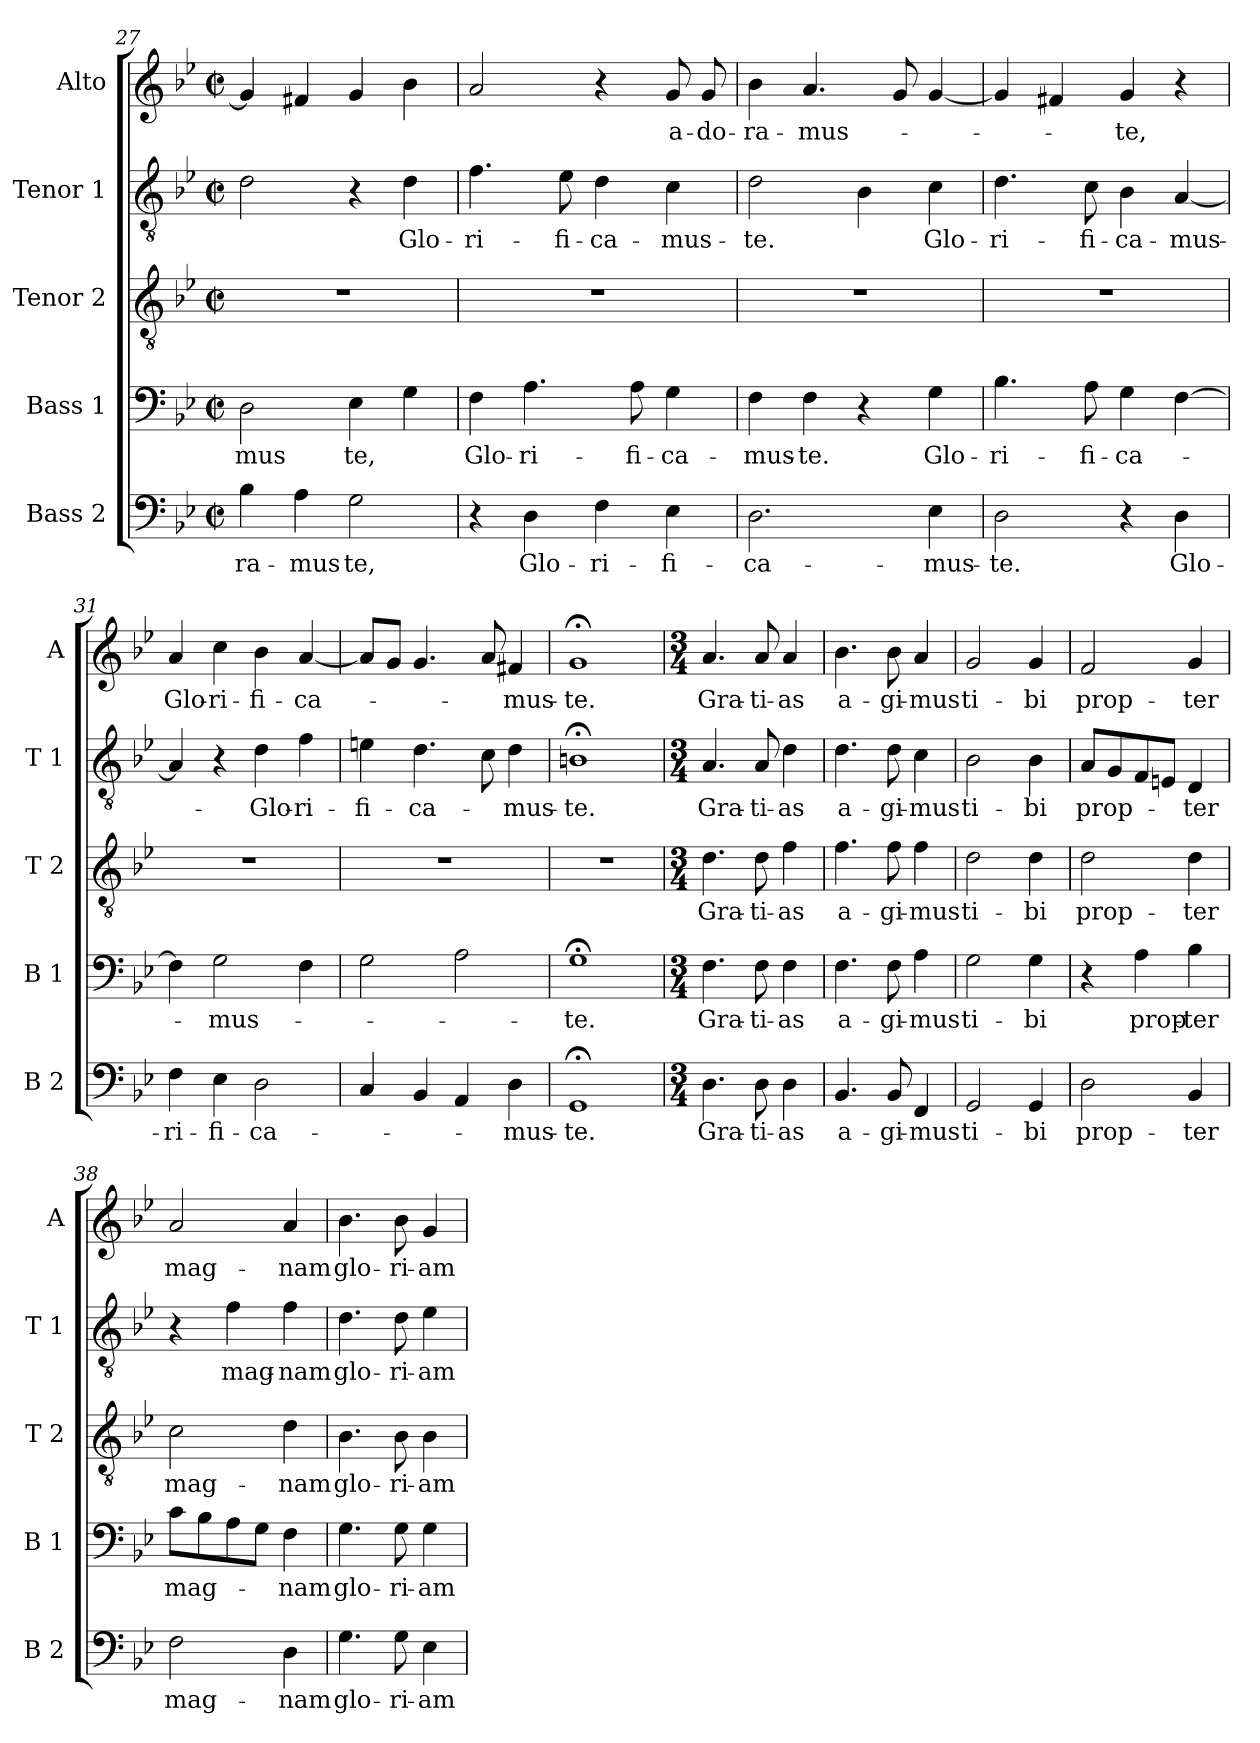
**kern	**text	**kern	**text	**kern	**text	**kern	**text	**kern	**text
*part5	*part5	*part4	*part4	*part3	*part3	*part2	*part2	*part1	*part1
*staff5	*staff5	*staff4	*staff4	*staff3	*staff3	*staff2	*staff2	*staff1	*staff1
*I"Bass 2	*	*I"Bass 1	*	*I"Tenor 2	*	*I"Tenor 1	*	*I"Alto	*
*I'B 2	*	*I'B 1	*	*I'T 2	*	*I'T 1	*	*I'A	*
*clefF4	*	*clefF4	*	*clefGv2	*	*clefGv2	*	*clefG2	*
*k[b-e-]	*	*k[b-e-]	*	*k[b-e-]	*	*k[b-e-]	*	*k[b-e-]	*
*B-:	*	*B-:	*	*B-:	*	*B-:	*	*B-:	*
*M2/2	*	*M2/2	*	*M2/2	*	*M2/2	*	*M2/2	*
*met(c|)	*	*met(c|)	*	*met(c|)	*	*met(c|)	*	*met(c|)	*
=27	=27	=27	=27	=27	=27	=27	=27	=27	=27
!	!LO:LY:b	!	!LO:LY:b	!	!	!	!	!	!
4B-\	-ra-	2D\	-mus	1r	.	2d\	.	4g/]	.
!	!LO:LY:b	!	!	!	!	!	!	!	!
4A\	-mus	.	.	.	.	.	.	4f#X/	.
!	!LO:LY:b	!	!LO:LY:b	!	!	!	!	!	!
2G\	te,	4E-\	te,	.	.	4r	.	4g/	.
!	!	!	!	!	!	!	!LO:LY:b	!	!
.	.	4G\	.	.	.	4d\	Glo-	4b-\	.
=28	=28	=28	=28	=28	=28	=28	=28	=28	=28
!	!	!	!LO:LY:b	!	!	!	!LO:LY:b	!	!
4r	.	4F\	Glo-	1r	.	4.f\	-ri-	2a/	.
!	!LO:LY:b	!	!LO:LY:b	!	!	!	!	!	!
4D\	Glo-	4.A\	-ri-	.	.	.	.	.	.
!	!	!	!	!	!	!	!LO:LY:b	!	!
.	.	.	.	.	.	8e-\	-fi-	.	.
!	!LO:LY:b	!	!	!	!	!	!LO:LY:b	!	!
4F\	-ri-	.	.	.	.	4d\	-ca-	4r	.
!	!	!	!LO:LY:b	!	!	!	!	!	!
.	.	8A\	-fi-	.	.	.	.	.	.
!	!LO:LY:b	!	!LO:LY:b	!	!	!	!LO:LY:b	!	!LO:LY:b
4E-\	-fi-	4G\	-ca-	.	.	4c\	-mus-	8g/	a-
!	!	!	!	!	!	!	!	!	!LO:LY:b
.	.	.	.	.	.	.	.	8g/	-do-
=29	=29	=29	=29	=29	=29	=29	=29	=29	=29
!	!LO:LY:b	!	!LO:LY:b	!	!	!	!LO:LY:b	!	!LO:LY:b
2.D\	-ca-	4F\	-mus-	1r	.	2d\	-te.	4b-\	-ra-
!	!	!	!LO:LY:b	!	!	!	!	!	!LO:LY:b
.	.	4F\	-te.	.	.	.	.	4.a/	-mus-
.	.	4r	.	.	.	4B-\	.	.	.
.	.	.	.	.	.	.	.	8g/	.
!	!LO:LY:b	!	!LO:LY:b	!	!	!	!LO:LY:b	!	!
4E-\	-mus-	4G\	Glo-	.	.	4c\	Glo-	[4g/	.
=30	=30	=30	=30	=30	=30	=30	=30	=30	=30
!	!LO:LY:b	!	!LO:LY:b	!	!	!	!LO:LY:b	!	!
2D\	-te.	4.B-\	-ri-	1r	.	4.d\	-ri-	4g/]	.
.	.	.	.	.	.	.	.	4f#X/	.
!	!	!	!LO:LY:b	!	!	!	!LO:LY:b	!	!
.	.	8A\	-fi-	.	.	8c\	-fi-	.	.
!	!	!	!LO:LY:b	!	!	!	!LO:LY:b	!	!LO:LY:b
4r	.	4G\	-ca-	.	.	4B-\	-ca-	4g/	-te,
!	!LO:LY:b	!	!	!	!	!	!LO:LY:b	!	!
4D\	Glo-	[4F\	.	.	.	[4A/	-mus-	4r	.
!!LO:PB:g=z
=31	=31	=31	=31	=31	=31	=31	=31	=31	=31
!	!LO:LY:b	!	!	!	!	!	!	!	!LO:LY:b
4F\	-ri-	4F\]	.	1r	.	4A/]	.	4a/	Glo-
!	!LO:LY:b	!	!LO:LY:b	!	!	!	!	!	!LO:LY:b
4E-\	-fi-	2G\	-mus-	.	.	4r	.	4cc\	-ri-
!	!LO:LY:b	!	!	!	!	!	!LO:LY:b	!	!LO:LY:b
2D\	-ca-	.	.	.	.	4d\	-Glo-	4b-\	-fi-
!	!	!	!	!	!	!	!LO:LY:b	!	!LO:LY:b
.	.	4F\	.	.	.	4f\	-ri-	[4a/	-ca-
=32	=32	=32	=32	=32	=32	=32	=32	=32	=32
!	!	!	!	!	!	!	!LO:LY:b	!	!
4C/	.	2G\	.	1r	.	4en\	-fi-	8a/L]	.
.	.	.	.	.	.	.	.	8g/J	.
!	!	!	!	!	!	!	!LO:LY:b	!	!
4BB-/	.	.	.	.	.	4.d\	-ca-	4.g/	.
4AA/	.	2A\	.	.	.	.	.	.	.
.	.	.	.	.	.	8c\	.	8a/	.
!	!LO:LY:b	!	!	!	!	!	!LO:LY:b	!	!LO:LY:b
4D\	-mus-	.	.	.	.	4d\	-mus-	4f#X/	-mus-
=33	=33	=33	=33	=33	=33	=33	=33	=33	=33
!	!LO:LY:b	!	!LO:LY:b	!	!	!	!LO:LY:b	!	!LO:LY:b
1GG;<	-te.	1G;<	-te.	1r	.	1Bn;<	-te.	1g;<	-te.
=34	=34	=34	=34	=34	=34	=34	=34	=34	=34
*M3/4	*	*M3/4	*	*M3/4	*	*M3/4	*	*M3/4	*
!	!LO:LY:b	!	!LO:LY:b	!	!LO:LY:b	!	!LO:LY:b	!	!LO:LY:b
4.D\	Gra-	4.F\	Gra-	4.d\	Gra-	4.A/	Gra-	4.a/	Gra-
!	!LO:LY:b	!	!LO:LY:b	!	!LO:LY:b	!	!LO:LY:b	!	!LO:LY:b
8D\	-ti-	8F\	-ti-	8d\	-ti-	8A/	-ti-	8a/	-ti-
!	!LO:LY:b	!	!LO:LY:b	!	!LO:LY:b	!	!LO:LY:b	!	!LO:LY:b
4D\	-as	4F\	-as	4f\	-as	4d\	-as	4a/	-as
=35	=35	=35	=35	=35	=35	=35	=35	=35	=35
!	!LO:LY:b	!	!LO:LY:b	!	!LO:LY:b	!	!LO:LY:b	!	!LO:LY:b
4.BB-/	a-	4.F\	a-	4.f\	a-	4.d\	a-	4.b-\	a-
!	!LO:LY:b	!	!LO:LY:b	!	!LO:LY:b	!	!LO:LY:b	!	!LO:LY:b
8BB-/	-gi-	8F\	-gi-	8f\	-gi-	8d\	-gi-	8b-\	-gi-
!	!LO:LY:b	!	!LO:LY:b	!	!LO:LY:b	!	!LO:LY:b	!	!LO:LY:b
4FF/	-mus	4A\	-mus	4f\	-mus	4c\	-mus	4a/	-mus
=36	=36	=36	=36	=36	=36	=36	=36	=36	=36
!	!LO:LY:b	!	!LO:LY:b	!	!LO:LY:b	!	!LO:LY:b	!	!LO:LY:b
2GG/	ti-	2G\	ti-	2d\	ti-	2B-\	ti-	2g/	ti-
!	!LO:LY:b	!	!LO:LY:b	!	!LO:LY:b	!	!LO:LY:b	!	!LO:LY:b
4GG/	-bi	4G\	-bi	4d\	-bi	4B-\	-bi	4g/	-bi
=37	=37	=37	=37	=37	=37	=37	=37	=37	=37
!	!LO:LY:b	!	!	!	!LO:LY:b	!	!LO:LY:b	!	!LO:LY:b
2D\	prop-	4r	.	2d\	prop-	8A/L	prop-	2f/	prop-
.	.	.	.	.	.	8G/	.	.	.
!	!	!	!LO:LY:b	!	!	!	!	!	!
.	.	4A\	prop-	.	.	8F/	.	.	.
.	.	.	.	.	.	8En/J	.	.	.
!	!LO:LY:b	!	!LO:LY:b	!	!LO:LY:b	!	!LO:LY:b	!	!LO:LY:b
4BB-/	-ter	4B-\	-ter	4d\	-ter	4D/	-ter	4g/	-ter
!!LO:LB:g=z
=38	=38	=38	=38	=38	=38	=38	=38	=38	=38
!	!LO:LY:b	!	!LO:LY:b	!	!LO:LY:b	!	!	!	!LO:LY:b
2F\	mag-	8c\L	mag-	2c\	mag-	4r	.	2a/	mag-
.	.	8B-\	.	.	.	.	.	.	.
!	!	!	!	!	!	!	!LO:LY:b	!	!
.	.	8A\	.	.	.	4f\	mag-	.	.
.	.	8G\J	.	.	.	.	.	.	.
!	!LO:LY:b	!	!LO:LY:b	!	!LO:LY:b	!	!LO:LY:b	!	!LO:LY:b
4D\	-nam	4F\	-nam	4d\	-nam	4f\	-nam	4a/	-nam
=39	=39	=39	=39	=39	=39	=39	=39	=39	=39
!	!LO:LY:b	!	!LO:LY:b	!	!LO:LY:b	!	!LO:LY:b	!	!LO:LY:b
4.G\	glo-	4.G\	glo-	4.B-\	glo-	4.d\	glo-	4.b-\	glo-
!	!LO:LY:b	!	!LO:LY:b	!	!LO:LY:b	!	!LO:LY:b	!	!LO:LY:b
8G\	-ri-	8G\	-ri-	8B-\	-ri-	8d\	-ri-	8b-\	-ri-
!	!LO:LY:b	!	!LO:LY:b	!	!LO:LY:b	!	!LO:LY:b	!	!LO:LY:b
4E-\	-am	4G\	-am	4B-\	-am	4e-\	-am	4g/	-am
=	=	=	=	=	=	=	=	=	=
*-	*-	*-	*-	*-	*-	*-	*-	*-	*-
